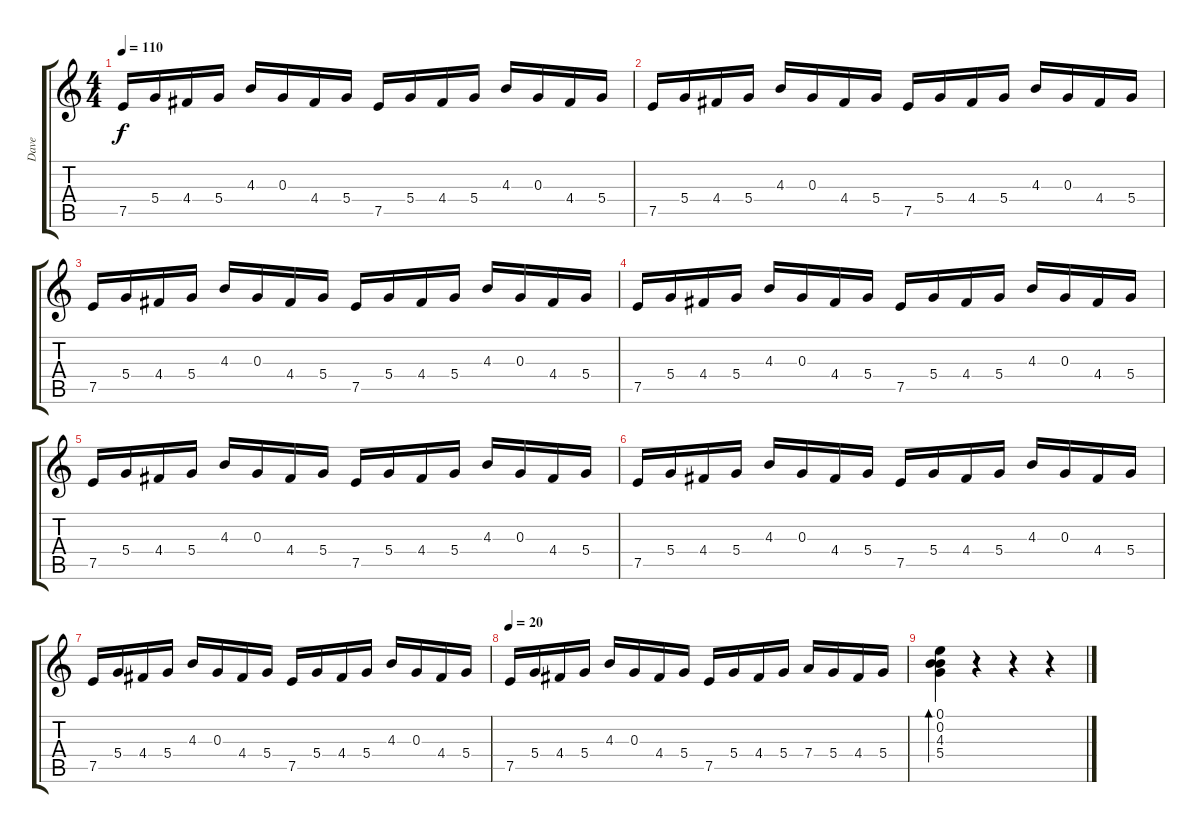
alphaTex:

\track ("Dave" "Dave") {instrument distortionguitar}
\staff {score tabs}
\tuning (E4 B3 G3 D3 A2 E2) {hide}
\ts (4 4)
\tempo 110
\clef g2
\ks c
7.5.16{dy f} 5.4.16 4.4.16 5.4.16 4.3.16 0.3.16 4.4.16 5.4.16 7.5.16 5.4.16 4.4.16 5.4.16 4.3.16 0.3.16 4.4.16 5.4.16 |
7.5.16 5.4.16 4.4.16 5.4.16 4.3.16 0.3.16 4.4.16 5.4.16 7.5.16 5.4.16 4.4.16 5.4.16 4.3.16 0.3.16 4.4.16 5.4.16 |
7.5.16 5.4.16 4.4.16 5.4.16 4.3.16 0.3.16 4.4.16 5.4.16 7.5.16 5.4.16 4.4.16 5.4.16 4.3.16 0.3.16 4.4.16 5.4.16 |
7.5.16 5.4.16 4.4.16 5.4.16 4.3.16 0.3.16 4.4.16 5.4.16 7.5.16 5.4.16 4.4.16 5.4.16 4.3.16 0.3.16 4.4.16 5.4.16 |
7.5.16 5.4.16 4.4.16 5.4.16 4.3.16 0.3.16 4.4.16 5.4.16 7.5.16 5.4.16 4.4.16 5.4.16 4.3.16 0.3.16 4.4.16 5.4.16 |
7.5.16 5.4.16 4.4.16 5.4.16 4.3.16 0.3.16 4.4.16 5.4.16 7.5.16 5.4.16 4.4.16 5.4.16 4.3.16 0.3.16 4.4.16 5.4.16 |
7.5.16 5.4.16 4.4.16 5.4.16 4.3.16 0.3.16 4.4.16 5.4.16 7.5.16 5.4.16 4.4.16 5.4.16 4.3.16 0.3.16 4.4.16 5.4.16 |
\tempo 20
7.5.16 5.4.16 4.4.16 5.4.16 4.3.16 0.3.16 4.4.16 5.4.16 7.5.16 5.4.16 4.4.16 5.4.16 7.4.16 5.4.16 4.4.16 5.4.16 |
(0.1 0.2 4.3 5.4).4{bd 60 volume 0} r.4 r.4 r.4
